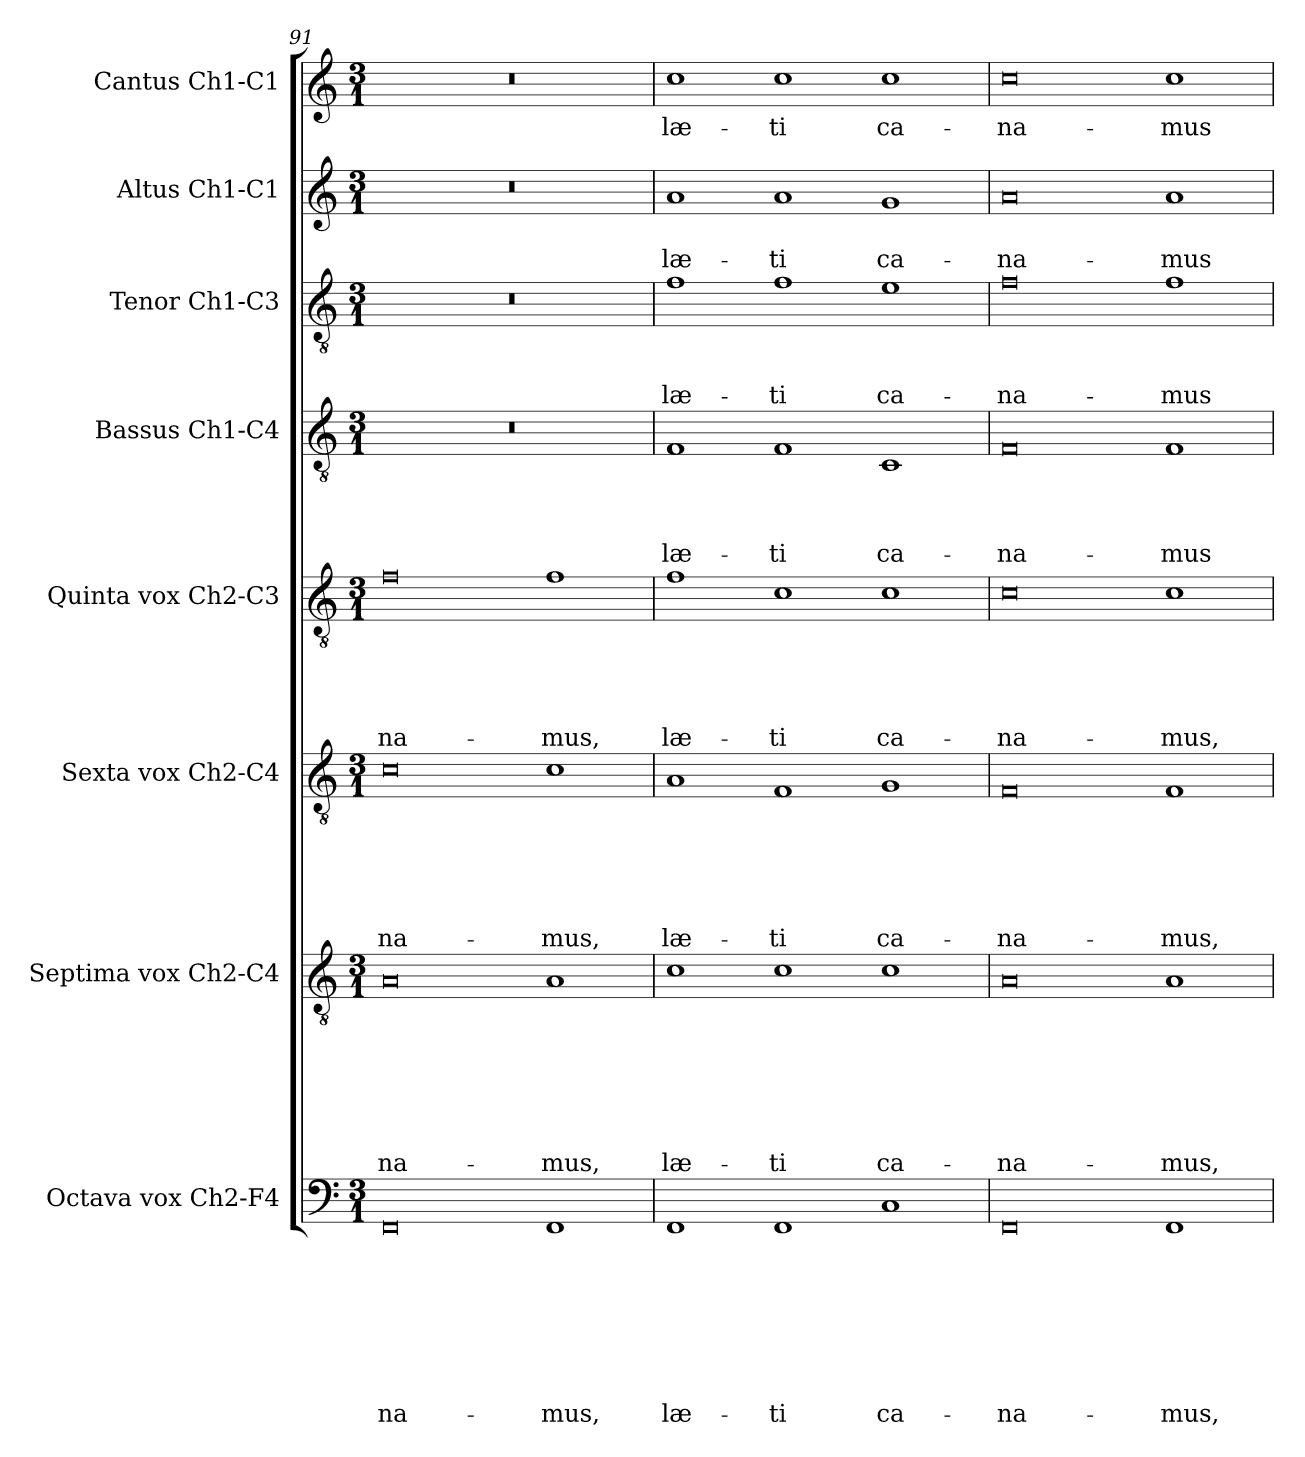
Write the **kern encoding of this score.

**kern	**text	**text	**text	**text	**text	**text	**text	**text	**kern	**text	**text	**text	**text	**text	**text	**text	**kern	**text	**text	**text	**text	**text	**text	**kern	**text	**text	**text	**text	**text	**kern	**text	**text	**text	**text	**kern	**text	**text	**text	**kern	**text	**text	**kern	**text
*part8	*part8	*part8	*part8	*part8	*part8	*part8	*part8	*part8	*part7	*part7	*part7	*part7	*part7	*part7	*part7	*part7	*part6	*part6	*part6	*part6	*part6	*part6	*part6	*part5	*part5	*part5	*part5	*part5	*part5	*part4	*part4	*part4	*part4	*part4	*part3	*part3	*part3	*part3	*part2	*part2	*part2	*part1	*part1
*staff8	*staff8	*staff8	*staff8	*staff8	*staff8	*staff8	*staff8	*staff8	*staff7	*staff7	*staff7	*staff7	*staff7	*staff7	*staff7	*staff7	*staff6	*staff6	*staff6	*staff6	*staff6	*staff6	*staff6	*staff5	*staff5	*staff5	*staff5	*staff5	*staff5	*staff4	*staff4	*staff4	*staff4	*staff4	*staff3	*staff3	*staff3	*staff3	*staff2	*staff2	*staff2	*staff1	*staff1
*I"Octava vox Ch2-F4	*	*	*	*	*	*	*	*	*I"Septima vox Ch2-C4	*	*	*	*	*	*	*	*I"Sexta vox Ch2-C4	*	*	*	*	*	*	*I"Quinta vox Ch2-C3	*	*	*	*	*	*I"Bassus Ch1-C4	*	*	*	*	*I"Tenor Ch1-C3	*	*	*	*I"Altus Ch1-C1	*	*	*I"Cantus Ch1-C1	*
*	*	*	*	*	*	*	*	*	*	*	*	*	*	*	*	*	*	*	*	*	*	*	*	*	*	*	*	*	*	*I'B1	*	*	*	*	*I'T1	*	*	*	*I'A1	*	*	*I'C1	*
*clefF4	*	*	*	*	*	*	*	*	*clefGv2	*	*	*	*	*	*	*	*clefGv2	*	*	*	*	*	*	*clefGv2	*	*	*	*	*	*clefGv2	*	*	*	*	*clefGv2	*	*	*	*clefG2	*	*	*clefG2	*
*k[]	*	*	*	*	*	*	*	*	*k[]	*	*	*	*	*	*	*	*k[]	*	*	*	*	*	*	*k[]	*	*	*	*	*	*k[]	*	*	*	*	*k[]	*	*	*	*k[]	*	*	*k[]	*
*C:	*	*	*	*	*	*	*	*	*C:	*	*	*	*	*	*	*	*C:	*	*	*	*	*	*	*C:	*	*	*	*	*	*C:	*	*	*	*	*C:	*	*	*	*C:	*	*	*C:	*
*M3/1	*	*	*	*	*	*	*	*	*M3/1	*	*	*	*	*	*	*	*M3/1	*	*	*	*	*	*	*M3/1	*	*	*	*	*	*M3/1	*	*	*	*	*M3/1	*	*	*	*M3/1	*	*	*M3/1	*
=91	=91	=91	=91	=91	=91	=91	=91	=91	=91	=91	=91	=91	=91	=91	=91	=91	=91	=91	=91	=91	=91	=91	=91	=91	=91	=91	=91	=91	=91	=91	=91	=91	=91	=91	=91	=91	=91	=91	=91	=91	=91	=91	=91
!	!	!	!	!	!	!	!	!LO:LY:b	!	!	!	!	!	!	!	!LO:LY:b	!	!	!	!	!	!	!LO:LY:b	!	!	!	!	!	!LO:LY:b	!	!	!	!	!	!	!	!	!	!	!	!	!	!
0FF	.	.	.	.	.	.	.	-na-	0A	.	.	.	.	.	.	-na-	0c	.	.	.	.	.	-na-	0f	.	.	.	.	-na-	0.r	.	.	.	.	0.r	.	.	.	0.r	.	.	0.r	.
!	!	!	!	!	!	!	!	!LO:LY:b	!	!	!	!	!	!	!	!LO:LY:b	!	!	!	!	!	!	!LO:LY:b	!	!	!	!	!	!LO:LY:b	!	!	!	!	!	!	!	!	!	!	!	!	!	!
1FF	.	.	.	.	.	.	.	-mus,	1A	.	.	.	.	.	.	-mus,	1c	.	.	.	.	.	-mus,	1f	.	.	.	.	-mus,	.	.	.	.	.	.	.	.	.	.	.	.	.	.
!!LO:LB:g=z
=92	=92	=92	=92	=92	=92	=92	=92	=92	=92	=92	=92	=92	=92	=92	=92	=92	=92	=92	=92	=92	=92	=92	=92	=92	=92	=92	=92	=92	=92	=92	=92	=92	=92	=92	=92	=92	=92	=92	=92	=92	=92	=92	=92
!	!	!	!	!	!	!	!	!LO:LY:b	!	!	!	!	!	!	!	!LO:LY:b	!	!	!	!	!	!	!LO:LY:b	!	!	!	!	!	!LO:LY:b	!	!	!	!	!LO:LY:b	!	!	!	!LO:LY:b	!	!	!LO:LY:b	!	!LO:LY:b
1FF	.	.	.	.	.	.	.	læ-	1c	.	.	.	.	.	.	læ-	1A	.	.	.	.	.	læ-	1f	.	.	.	.	læ-	1F	.	.	.	læ-	1f	.	.	læ-	1a	.	læ-	1cc	læ-
!	!	!	!	!	!	!	!	!LO:LY:b	!	!	!	!	!	!	!	!LO:LY:b	!	!	!	!	!	!	!LO:LY:b	!	!	!	!	!	!LO:LY:b	!	!	!	!	!LO:LY:b	!	!	!	!LO:LY:b	!	!	!LO:LY:b	!	!LO:LY:b
1FF	.	.	.	.	.	.	.	-ti	1c	.	.	.	.	.	.	-ti	1F	.	.	.	.	.	-ti	1c	.	.	.	.	-ti	1F	.	.	.	-ti	1f	.	.	-ti	1a	.	-ti	1cc	-ti
!	!	!	!	!	!	!	!	!LO:LY:b	!	!	!	!	!	!	!	!LO:LY:b	!	!	!	!	!	!	!LO:LY:b	!	!	!	!	!	!LO:LY:b	!	!	!	!	!LO:LY:b	!	!	!	!LO:LY:b	!	!	!LO:LY:b	!	!LO:LY:b
1C	.	.	.	.	.	.	.	ca-	1c	.	.	.	.	.	.	ca-	1G	.	.	.	.	.	ca-	1c	.	.	.	.	ca-	1C	.	.	.	ca-	1e	.	.	ca-	1g	.	ca-	1cc	ca-
=93	=93	=93	=93	=93	=93	=93	=93	=93	=93	=93	=93	=93	=93	=93	=93	=93	=93	=93	=93	=93	=93	=93	=93	=93	=93	=93	=93	=93	=93	=93	=93	=93	=93	=93	=93	=93	=93	=93	=93	=93	=93	=93	=93
!	!	!	!	!	!	!	!	!LO:LY:b	!	!	!	!	!	!	!	!LO:LY:b	!	!	!	!	!	!	!LO:LY:b	!	!	!	!	!	!LO:LY:b	!	!	!	!	!LO:LY:b	!	!	!	!LO:LY:b	!	!	!LO:LY:b	!	!LO:LY:b
0FF	.	.	.	.	.	.	.	-na-	0A	.	.	.	.	.	.	-na-	0F	.	.	.	.	.	-na-	0c	.	.	.	.	-na-	0F	.	.	.	-na-	0f	.	.	-na-	0a	.	-na-	0cc	-na-
!	!	!	!	!	!	!	!	!LO:LY:b	!	!	!	!	!	!	!	!LO:LY:b	!	!	!	!	!	!	!LO:LY:b	!	!	!	!	!	!LO:LY:b	!	!	!	!	!LO:LY:b	!	!	!	!LO:LY:b	!	!	!LO:LY:b	!	!LO:LY:b
1FF	.	.	.	.	.	.	.	-mus,	1A	.	.	.	.	.	.	-mus,	1F	.	.	.	.	.	-mus,	1c	.	.	.	.	-mus,	1F	.	.	.	-mus	1f	.	.	-mus	1a	.	-mus	1cc	-mus
=	=	=	=	=	=	=	=	=	=	=	=	=	=	=	=	=	=	=	=	=	=	=	=	=	=	=	=	=	=	=	=	=	=	=	=	=	=	=	=	=	=	=	=
*-	*-	*-	*-	*-	*-	*-	*-	*-	*-	*-	*-	*-	*-	*-	*-	*-	*-	*-	*-	*-	*-	*-	*-	*-	*-	*-	*-	*-	*-	*-	*-	*-	*-	*-	*-	*-	*-	*-	*-	*-	*-	*-	*-
